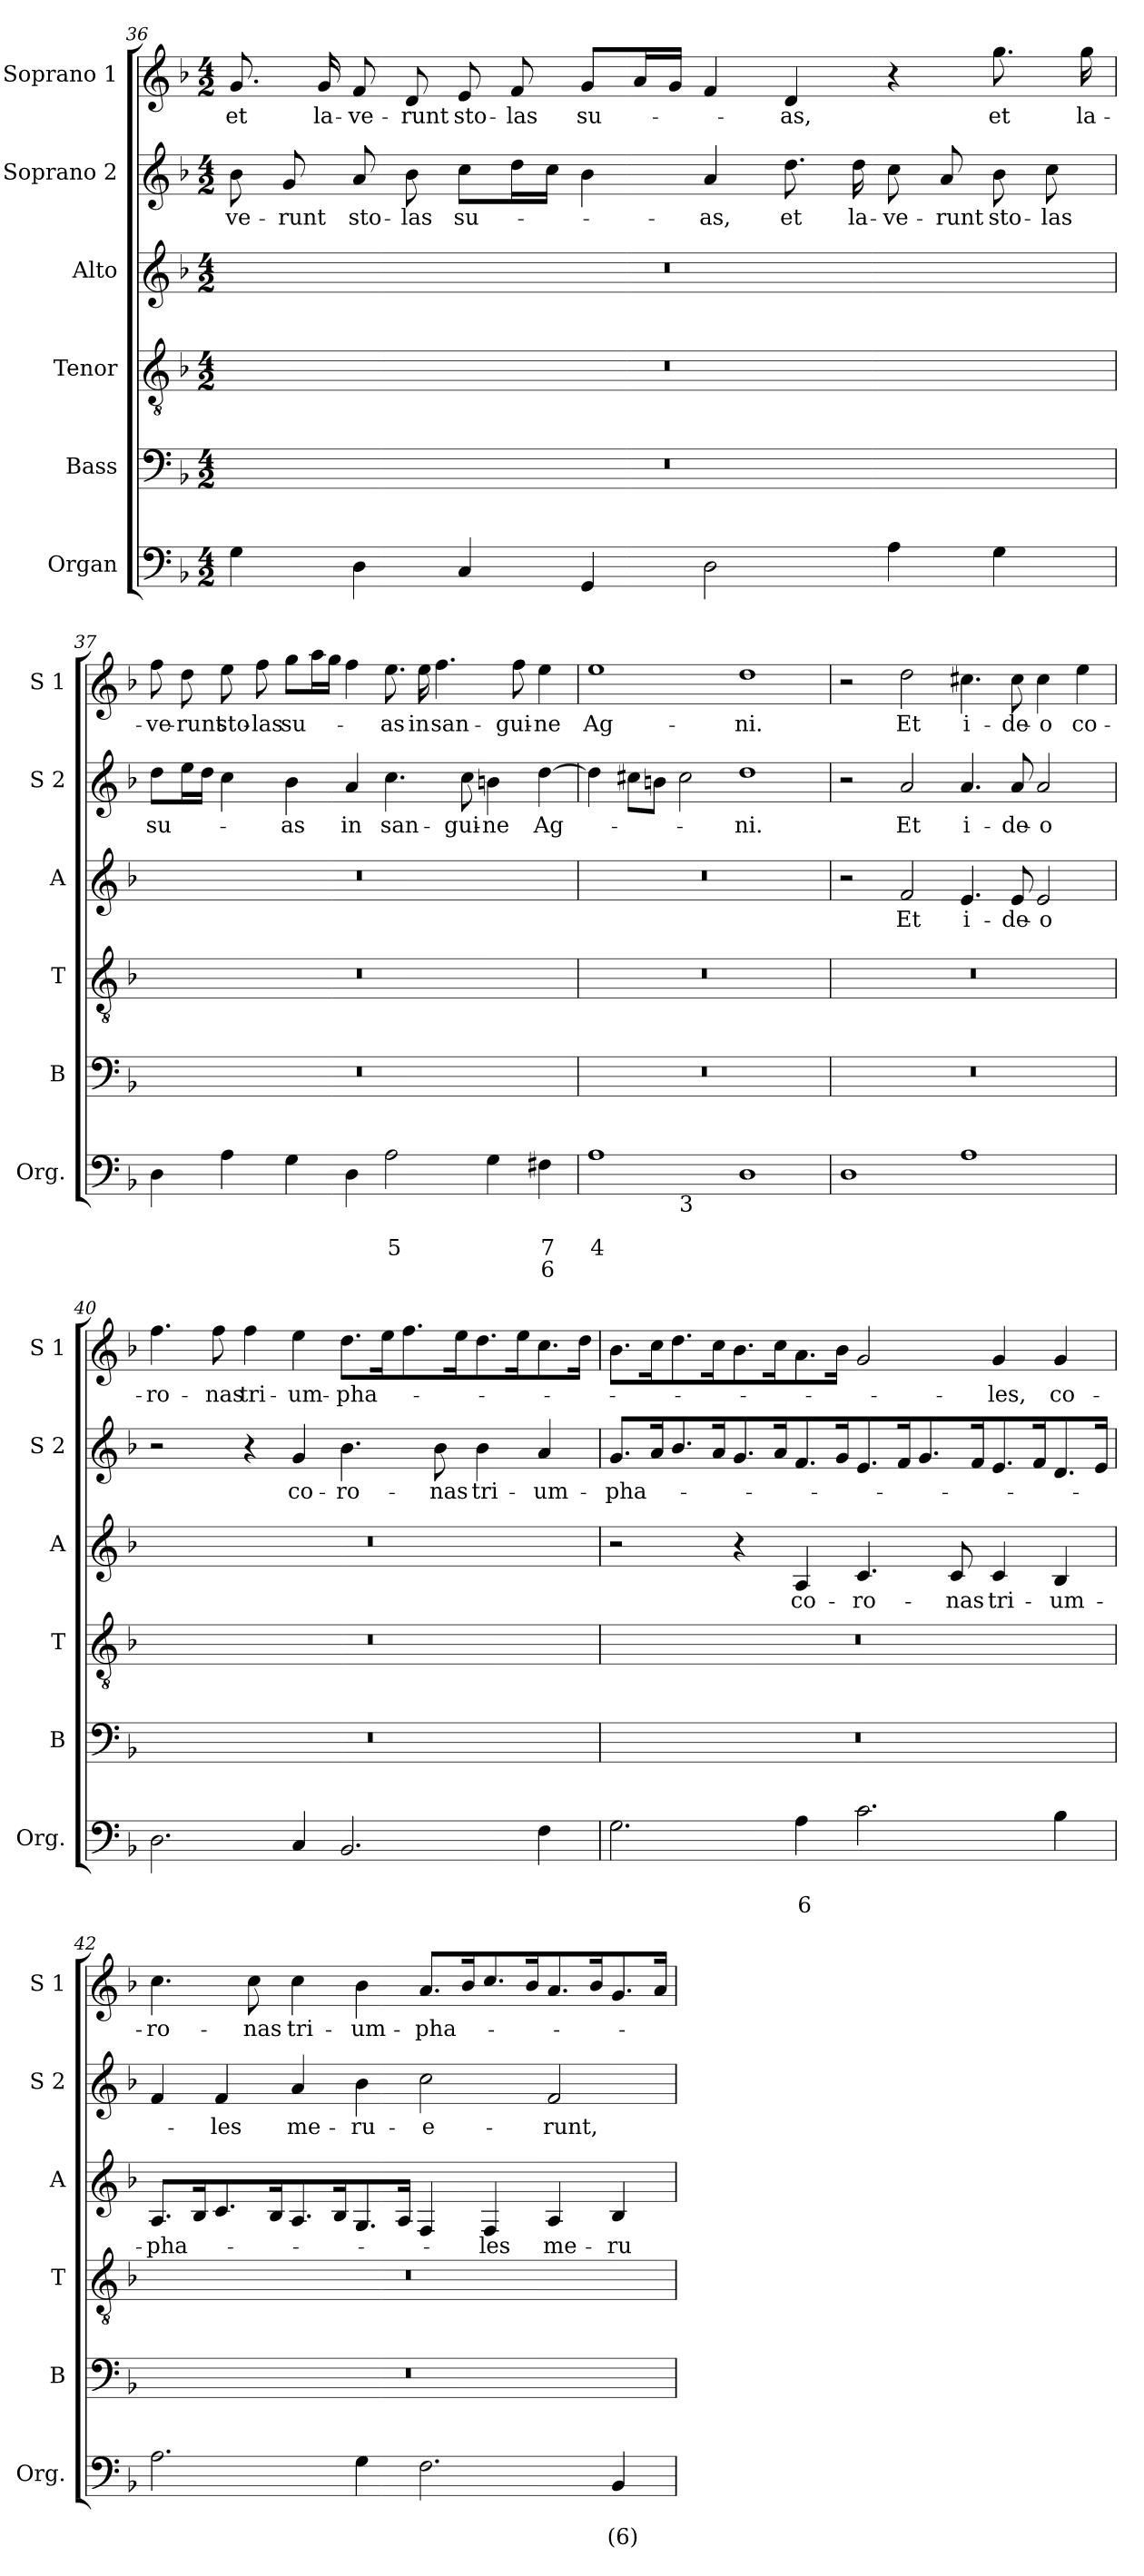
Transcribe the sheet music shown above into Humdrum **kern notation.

**kern	**text	**text	**text	**kern	**kern	**kern	**text	**kern	**text	**kern	**text
*part6	*part6	*part6	*part6	*part5	*part4	*part3	*part3	*part2	*part2	*part1	*part1
*staff6	*staff6	*staff6	*staff6	*staff5	*staff4	*staff3	*staff3	*staff2	*staff2	*staff1	*staff1
*I"Organ	*	*	*	*I"Bass	*I"Tenor	*I"Alto	*	*I"Soprano 2	*	*I"Soprano 1	*
*I'Org.	*	*	*	*I'B	*I'T	*I'A	*	*I'S 2	*	*I'S 1	*
*clefF4	*	*	*	*clefF4	*clefGv2	*clefG2	*	*clefG2	*	*clefG2	*
*k[b-]	*	*	*	*k[b-]	*k[b-]	*k[b-]	*	*k[b-]	*	*k[b-]	*
*F:	*	*	*	*F:	*F:	*F:	*	*F:	*	*F:	*
*M4/2	*	*	*	*M4/2	*M4/2	*M4/2	*	*M4/2	*	*M4/2	*
=36	=36	=36	=36	=36	=36	=36	=36	=36	=36	=36	=36
!	!	!	!	!	!	!	!	!	!LO:LY:b	!	!LO:LY:b
4G\	.	.	.	0r	0r	0r	.	8b-\	-ve-	8.g/	et
!	!	!	!	!	!	!	!	!	!LO:LY:b	!	!
.	.	.	.	.	.	.	.	8g/	-runt	.	.
!	!	!	!	!	!	!	!	!	!	!	!LO:LY:b
.	.	.	.	.	.	.	.	.	.	16g/	la-
!	!	!	!	!	!	!	!	!	!LO:LY:b	!	!LO:LY:b
4D\	.	.	.	.	.	.	.	8a/	sto-	8f/	-ve-
!	!	!	!	!	!	!	!	!	!LO:LY:b	!	!LO:LY:b
.	.	.	.	.	.	.	.	8b-\	-las	8d/	-runt
!	!	!	!	!	!	!	!	!	!LO:LY:b	!	!LO:LY:b
4C/	.	.	.	.	.	.	.	8cc\L	su-	8e/	sto-
!	!	!	!	!	!	!	!	!	!	!	!LO:LY:b
.	.	.	.	.	.	.	.	16dd\L	.	8f/	-las
.	.	.	.	.	.	.	.	16cc\JJ	.	.	.
!	!	!	!	!	!	!	!	!	!	!	!LO:LY:b
4GG/	.	.	.	.	.	.	.	4b-\	.	8g/L	su-
.	.	.	.	.	.	.	.	.	.	16a/L	.
.	.	.	.	.	.	.	.	.	.	16g/JJ	.
!	!	!	!	!	!	!	!	!	!LO:LY:b	!	!
2D\	.	.	.	.	.	.	.	4a/	-as,	4f/	.
!	!	!	!	!	!	!	!	!	!LO:LY:b	!	!LO:LY:b
.	.	.	.	.	.	.	.	8.dd\	et	4d/	-as,
!	!	!	!	!	!	!	!	!	!LO:LY:b	!	!
.	.	.	.	.	.	.	.	16dd\	la-	.	.
!	!	!	!	!	!	!	!	!	!LO:LY:b	!	!
4A\	.	.	.	.	.	.	.	8cc\	-ve-	4r	.
!	!	!	!	!	!	!	!	!	!LO:LY:b	!	!
.	.	.	.	.	.	.	.	8a/	-runt	.	.
!	!	!	!	!	!	!	!	!	!LO:LY:b	!	!LO:LY:b
4G\	.	.	.	.	.	.	.	8b-\	sto-	8.gg\	et
!	!	!	!	!	!	!	!	!	!LO:LY:b	!	!
.	.	.	.	.	.	.	.	8cc\	-las	.	.
!	!	!	!	!	!	!	!	!	!	!	!LO:LY:b
.	.	.	.	.	.	.	.	.	.	16gg\	la-
!!LO:PB:g=z
=37	=37	=37	=37	=37	=37	=37	=37	=37	=37	=37	=37
!	!	!	!	!	!	!	!	!	!LO:LY:b	!	!LO:LY:b
4D\	.	.	.	0r	0r	0r	.	8dd\L	su-	8ff\	-ve-
!	!	!	!	!	!	!	!	!	!	!	!LO:LY:b
.	.	.	.	.	.	.	.	16ee\L	.	8dd\	-runt
.	.	.	.	.	.	.	.	16dd\JJ	.	.	.
!	!	!	!	!	!	!	!	!	!	!	!LO:LY:b
4A\	.	.	.	.	.	.	.	4cc\	.	8ee\	sto-
!	!	!	!	!	!	!	!	!	!	!	!LO:LY:b
.	.	.	.	.	.	.	.	.	.	8ff\	-las
!	!	!	!	!	!	!	!	!	!LO:LY:b	!	!LO:LY:b
4G\	.	.	.	.	.	.	.	4b-\	-as	8gg\L	su-
.	.	.	.	.	.	.	.	.	.	16aa\L	.
.	.	.	.	.	.	.	.	.	.	16gg\JJ	.
!	!	!	!	!	!	!	!	!	!LO:LY:b	!	!
4D\	.	.	.	.	.	.	.	4a/	in	4ff\	.
!	!	!LO:LY:b	!	!	!	!	!	!	!LO:LY:b	!	!LO:LY:b
2A\	.	5	.	.	.	.	.	4.cc\	san-	8.ee\	-as
!	!	!	!	!	!	!	!	!	!	!	!LO:LY:b
.	.	.	.	.	.	.	.	.	.	16ee\	in
!	!	!	!	!	!	!	!	!	!	!	!LO:LY:b
.	.	.	.	.	.	.	.	.	.	4.ff\	san-
!	!	!	!	!	!	!	!	!	!LO:LY:b	!	!
.	.	.	.	.	.	.	.	8cc\	-gui-	.	.
!	!	!	!	!	!	!	!	!	!LO:LY:b	!	!
4G\	.	.	.	.	.	.	.	4bn\	-ne	.	.
!	!	!	!	!	!	!	!	!	!	!	!LO:LY:b
.	.	.	.	.	.	.	.	.	.	8ff\	-gui-
!	!	!LO:LY:b	!LO:LY:b	!	!	!	!	!	!LO:LY:b	!	!LO:LY:b
4F#X\	.	7	6	.	.	.	.	[4dd\	Ag-	4ee\	-ne
=38	=38	=38	=38	=38	=38	=38	=38	=38	=38	=38	=38
!LO:TX:b:t=6	!	!	!	!	!	!	!	!	!	!	!
!	!	!LO:LY:b	!	!	!	!	!	!	!	!	!LO:LY:b
*^	*	*	*	*	*	*	*	*	*	*	*
1A	2ryy	.	4	.	0r	0r	0r	.	4dd\]	.	1ee	Ag-
.	.	.	.	.	.	.	.	.	8cc#X\L	.	.	.
.	.	.	.	.	.	.	.	.	8bn\J	.	.	.
!	!LO:TX:b:t=3	!	!	!	!	!	!	!	!	!	!	!
.	1.ryy	.	.	.	.	.	.	.	2cc#\	.	.	.
!	!	!	!	!	!	!	!	!	!	!LO:LY:b	!	!LO:LY:b
1D	.	.	.	.	.	.	.	.	1dd	-ni.	1dd	-ni.
*v	*v	*	*	*	*	*	*	*	*	*	*	*
=39	=39	=39	=39	=39	=39	=39	=39	=39	=39	=39	=39
1D	.	.	.	0r	0r	2r	.	2r	.	2r	.
!	!	!	!	!	!	!	!LO:LY:b	!	!LO:LY:b	!	!LO:LY:b
.	.	.	.	.	.	2f/	Et	2a/	Et	2dd\	Et
!	!	!	!	!	!	!	!LO:LY:b	!	!LO:LY:b	!	!LO:LY:b
1A	.	.	.	.	.	4.e/	i-	4.a/	i-	4.cc#X\	i-
!	!	!	!	!	!	!	!LO:LY:b	!	!LO:LY:b	!	!LO:LY:b
.	.	.	.	.	.	8e/	-de-	8a/	-de-	8cc#\	-de-
!	!	!	!	!	!	!	!LO:LY:b	!	!LO:LY:b	!	!LO:LY:b
.	.	.	.	.	.	2e/	-o	2a/	-o	4cc#\	-o
!	!	!	!	!	!	!	!	!	!	!	!LO:LY:b
.	.	.	.	.	.	.	.	.	.	4ee\	co-
!!LO:LB:g=z
=40	=40	=40	=40	=40	=40	=40	=40	=40	=40	=40	=40
!	!	!	!	!	!	!	!	!	!	!	!LO:LY:b
2.D\	.	.	.	0r	0r	0r	.	2r	.	4.ff\	-ro-
!	!	!	!	!	!	!	!	!	!	!	!LO:LY:b
.	.	.	.	.	.	.	.	.	.	8ff\	-nas
!	!	!	!	!	!	!	!	!	!	!	!LO:LY:b
.	.	.	.	.	.	.	.	4r	.	4ff\	tri-
!	!	!	!	!	!	!	!	!	!LO:LY:b	!	!LO:LY:b
4C/	.	.	.	.	.	.	.	4g/	co-	4ee\	-um-
!	!	!	!	!	!	!	!	!	!LO:LY:b	!	!LO:LY:b
2.BB-/	.	.	.	.	.	.	.	4.b-\	-ro-	8.dd\L	-pha-
.	.	.	.	.	.	.	.	.	.	16ee\k	.
.	.	.	.	.	.	.	.	.	.	8.ff\	.
!	!	!	!	!	!	!	!	!	!LO:LY:b	!	!
.	.	.	.	.	.	.	.	8b-\	-nas	.	.
.	.	.	.	.	.	.	.	.	.	16ee\k	.
!	!	!	!	!	!	!	!	!	!LO:LY:b	!	!
.	.	.	.	.	.	.	.	4b-\	tri-	8.dd\	.
.	.	.	.	.	.	.	.	.	.	16ee\k	.
!	!	!	!	!	!	!	!	!	!LO:LY:b	!	!
4F\	.	.	.	.	.	.	.	4a/	-um-	8.cc\	.
.	.	.	.	.	.	.	.	.	.	16dd\Jk	.
=41	=41	=41	=41	=41	=41	=41	=41	=41	=41	=41	=41
!	!	!	!	!	!	!	!	!	!LO:LY:b	!	!
2.G\	.	.	.	0r	0r	2r	.	8.g/L	-pha-	8.b-\L	.
.	.	.	.	.	.	.	.	16a/k	.	16cc\k	.
.	.	.	.	.	.	.	.	8.b-/	.	8.dd\	.
.	.	.	.	.	.	.	.	16a/k	.	16cc\k	.
.	.	.	.	.	.	4r	.	8.g/	.	8.b-\	.
.	.	.	.	.	.	.	.	16a/k	.	16cc\k	.
!	!	!LO:LY:b	!	!	!	!	!LO:LY:b	!	!	!	!
4A\	.	6	.	.	.	4A/	co-	8.f/	.	8.a\	.
.	.	.	.	.	.	.	.	16g/k	.	16b-\Jk	.
!	!	!	!	!	!	!	!LO:LY:b	!	!	!	!
2.c\	.	.	.	.	.	4.c/	-ro-	8.e/	.	2g/	.
.	.	.	.	.	.	.	.	16f/k	.	.	.
.	.	.	.	.	.	.	.	8.g/	.	.	.
!	!	!	!	!	!	!	!LO:LY:b	!	!	!	!
.	.	.	.	.	.	8c/	-nas	.	.	.	.
.	.	.	.	.	.	.	.	16f/k	.	.	.
!	!	!	!	!	!	!	!LO:LY:b	!	!	!	!LO:LY:b
.	.	.	.	.	.	4c/	tri-	8.e/	.	4g/	-les,
.	.	.	.	.	.	.	.	16f/k	.	.	.
!	!	!	!	!	!	!	!LO:LY:b	!	!	!	!LO:LY:b
4B-\	.	.	.	.	.	4B-/	-um-	8.d/	.	4g/	co-
.	.	.	.	.	.	.	.	16e/Jk	.	.	.
!!LO:LB:g=z
=42	=42	=42	=42	=42	=42	=42	=42	=42	=42	=42	=42
!	!	!	!	!	!	!	!LO:LY:b	!	!	!	!LO:LY:b
2.A\	.	.	.	0r	0r	8.A/L	-pha-	4f/	.	4.cc\	-ro-
.	.	.	.	.	.	16B-/k	.	.	.	.	.
!	!	!	!	!	!	!	!	!	!LO:LY:b	!	!
.	.	.	.	.	.	8.c/	.	4f/	-les	.	.
!	!	!	!	!	!	!	!	!	!	!	!LO:LY:b
.	.	.	.	.	.	.	.	.	.	8cc\	-nas
.	.	.	.	.	.	16B-/k	.	.	.	.	.
!	!	!	!	!	!	!	!	!	!LO:LY:b	!	!LO:LY:b
.	.	.	.	.	.	8.A/	.	4a/	me-	4cc\	tri-
.	.	.	.	.	.	16B-/k	.	.	.	.	.
!	!	!	!	!	!	!	!	!	!LO:LY:b	!	!LO:LY:b
4G\	.	.	.	.	.	8.G/	.	4b-\	-ru-	4b-\	-um-
.	.	.	.	.	.	16A/Jk	.	.	.	.	.
!	!	!	!	!	!	!	!	!	!LO:LY:b	!	!LO:LY:b
2.F\	.	.	.	.	.	4F/	.	2cc\	-e-	8.a/L	-pha-
.	.	.	.	.	.	.	.	.	.	16b-/k	.
!	!	!	!	!	!	!	!LO:LY:b	!	!	!	!
.	.	.	.	.	.	4F/	-les	.	.	8.cc/	.
.	.	.	.	.	.	.	.	.	.	16b-/k	.
!	!	!	!	!	!	!	!LO:LY:b	!	!LO:LY:b	!	!
.	.	.	.	.	.	4A/	me-	2f/	-runt,	8.a/	.
.	.	.	.	.	.	.	.	.	.	16b-/k	.
!	!	!LO:LY:b	!	!	!	!	!LO:LY:b	!	!	!	!
4BB-/	.	(6)	.	.	.	4B-/	-ru-	.	.	8.g/	.
.	.	.	.	.	.	.	.	.	.	16a/Jk	.
=	=	=	=	=	=	=	=	=	=	=	=
*-	*-	*-	*-	*-	*-	*-	*-	*-	*-	*-	*-
